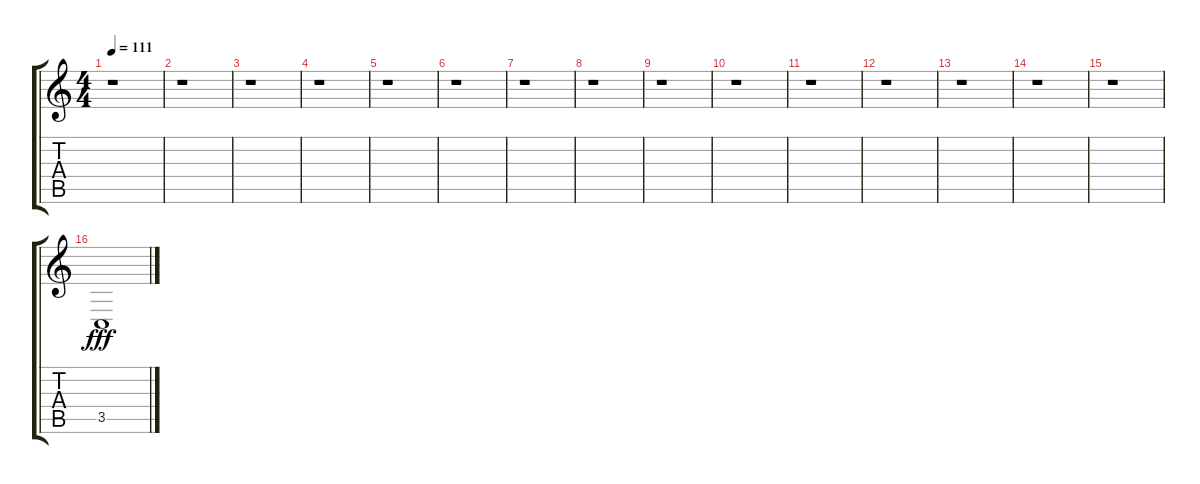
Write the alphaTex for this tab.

\track "" {instrument synthstrings1}
\staff {score tabs}
\tuning (E4 B3 G3 D3 A2 E2) {hide}
\ts (4 4)
\tempo 111
\clef g2
\ks c
r.1{dy f} |
r.1 |
r.1 |
r.1 |
r.1 |
r.1 |
r.1 |
r.1 |
r.1 |
r.1 |
r.1 |
r.1 |
r.1 |
r.1 |
r.1 |
3.5.1{dy fff}
